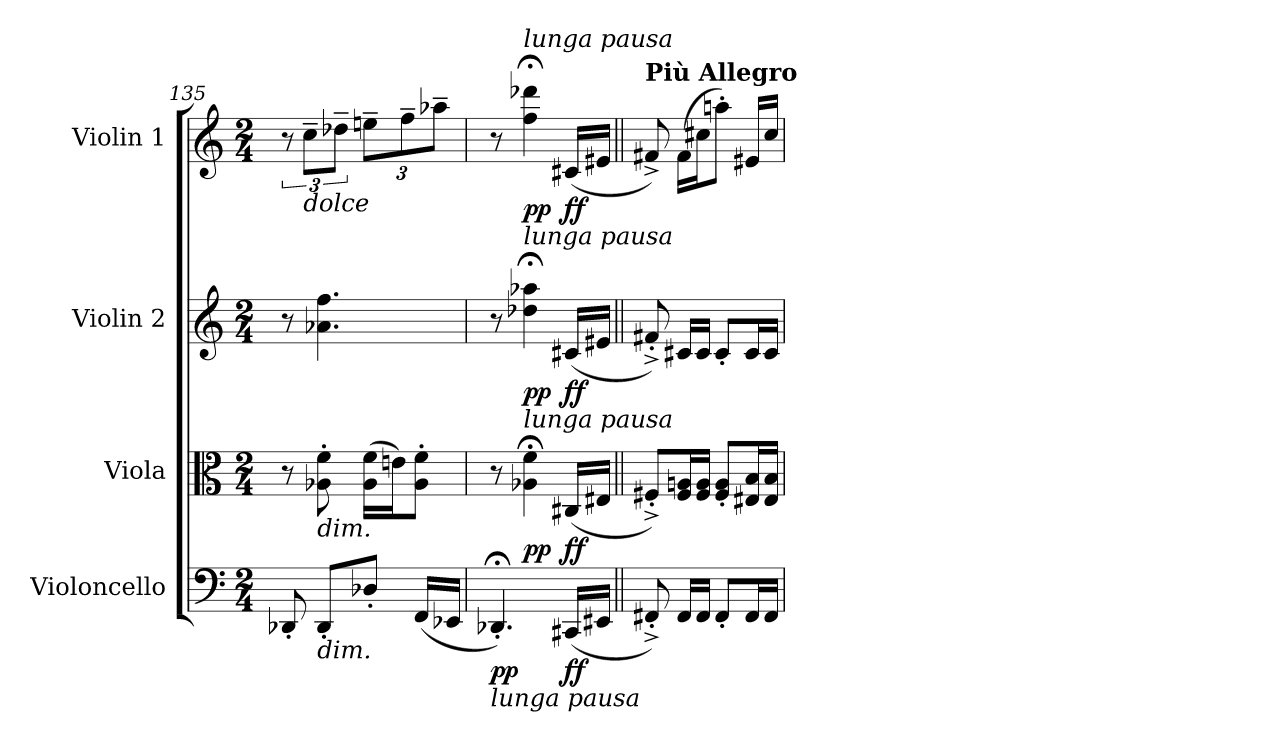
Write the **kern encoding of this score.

**kern	**dynam	**kern	**dynam	**kern	**dynam	**kern	**dynam
*part4	*part4	*part3	*part3	*part2	*part2	*part1	*part1
*staff4	*staff4	*staff3	*staff3	*staff2	*staff2	*staff1	*staff1
*I"Violoncello	*	*I"Viola	*	*I"Violin 2	*	*I"Violin 1	*
*I'Vc	*	*I'Vla	*	*I'Vln	*	*I'Vln	*
*clefF4	*	*clefC3	*	*clefG2	*	*clefG2	*
*k[]	*	*k[]	*	*k[]	*	*k[]	*
*M2/4	*	*M2/4	*	*M2/4	*	*M2/4	*
=135	=135	=135	=135	=135	=135	=135	=135
*	*	*	*	*^	*	*	*
8DD-X'/	.	8r	.	8r	8ryy	.	12r	.
!	!	!	!	!	!	!	!LO:TX:b:i:t=dolce	!
.	.	.	.	.	.	.	12cc~\L	.
!	!	!LO:TX:b:i:t=dim.	!	!	!	!	!	!
!LO:TX:b:i:t=dim.	!	!	!	!	!	!	!	!
8DD-'/L	.	8A-X\' 8f\'	.	4.a-X\ 4.ff\	8ryy	.	.	.
.	.	.	.	.	.	.	12dd-X~\J	.
8D-X'/J	.	(16A-\ 16f\LL	.	.	4ryy	.	12een~\L	.
.	.	16en\J)	.	.	.	.	.	.
.	.	.	.	.	.	.	12ff~\	.
(16FF/LL	.	8A-\' 8f\'J	.	.	.	.	.	.
.	.	.	.	.	.	.	12aa-X~\J	.
16EE-X/JJ	.	.	.	.	.	.	.	.
*	*	*	*	*v	*v	*	*	*
!!LO:LB:g=z
=136	=136	=136	=136	=136	=136	=136	=136
!LO:TX:b:i:t=lunga pausa	!	!	!	!	!	!	!
!	!LO:DY:b	!	!	!	!	!	!
4.DD-X;<'Z/)	pp	8r	.	8r	.	8r	.
!	!	!	!	!	!	!LO:TX:a:i:t=lunga pausa	!
!	!	!	!	!LO:TX:a:i:t=lunga pausa	!	!	!
!	!	!LO:TX:a:i:t=lunga pausa	!	!	!	!	!
!	!	!	!LO:DY:b	!	!LO:DY:b	!	!LO:DY:b
.	.	4A-X\;<Z 4f\;<Z	pp	4dd-X\;<Z 4aa-X\;<Z	pp	4ff\;<Z 4ddd-X\;<Z	pp
!	!LO:DY:b	!	!LO:DY:b	!	!LO:DY:b	!	!LO:DY:b
(16CC#X/LL	ff	(16C#X/LL	ff	(16c#X/LL	ff	(16c#X/LL	ff
16EE#X/JJ	.	16E#X/JJ	.	16e#X/JJ	.	16e#X/JJ	.
=137||	=137||	=137||	=137||	=137||	=137||	=137||	=137||
!	!	!	!	!	!	!LO:TX:a:B:t=Più Allegro	!
8FF#X'^/)	.	8F#X'^/L)	.	8f#X'^/)	.	8f#X^/)	.
16FF#/LL	.	16F#/ 16An/L	.	16c#X/LL	.	(16f#\LL	.
16FF#/JJ	.	16F#/ 16A/JJ	.	16c#/JJ	.	16cc#X\J	.
8FF#'/L	.	8F#/' 8A/'L	.	8c#'/L	.	8aan'\J)	.
16FF#/L	.	16E#X/ 16B/L	.	16c#/L	.	16e#X/LL	.
16FF#/JJ	.	16E#/ 16B/JJ	.	16c#/JJ	.	16cc#/JJ	.
=	=	=	=	=	=	=	=
*-	*-	*-	*-	*-	*-	*-	*-
